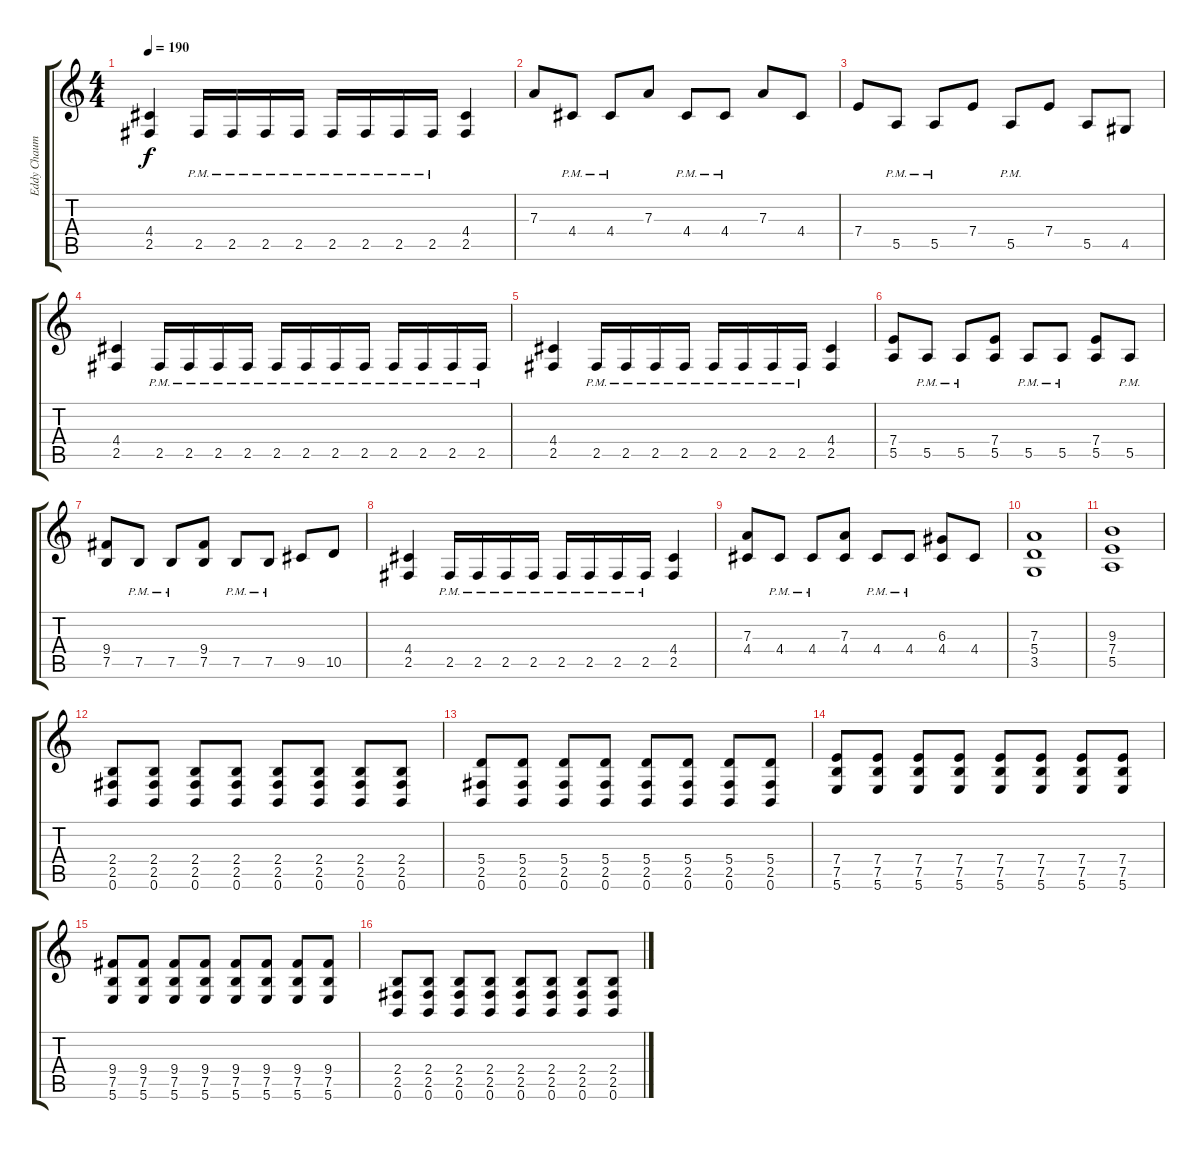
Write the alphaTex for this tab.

\track ("Eddy Chaumulot (Rythm)" "Eddy Chaum") {instrument distortionguitar}
\staff {score tabs}
\tuning (B3 Gb3 D3 A2 E2 B1) {hide}
\ts (4 4)
\tempo 190
\clef g2
\ks c
(4.4 2.5).4{dy f} 2.5{pm}.16 2.5{pm}.16 2.5{pm}.16 2.5{pm}.16 2.5{pm}.16 2.5{pm}.16 2.5{pm}.16 2.5{pm}.16 (4.4 2.5).4 |
7.3.8 4.4{pm}.8 4.4{pm}.8 7.3.8 4.4{pm}.8 4.4{pm}.8 7.3.8 4.4.8 |
7.4.8 5.5{pm}.8 5.5{pm}.8 7.4.8 5.5{pm}.8 7.4.8 5.5.8 4.5.8 |
(4.4 2.5).4 2.5{pm}.16 2.5{pm}.16 2.5{pm}.16 2.5{pm}.16 2.5{pm}.16 2.5{pm}.16 2.5{pm}.16 2.5{pm}.16 2.5{pm}.16 2.5{pm}.16 2.5{pm}.16 2.5{pm}.16 |
(4.4 2.5).4 2.5{pm}.16 2.5{pm}.16 2.5{pm}.16 2.5{pm}.16 2.5{pm}.16 2.5{pm}.16 2.5{pm}.16 2.5{pm}.16 (4.4 2.5).4 |
(7.4 5.5).8 5.5{pm}.8 5.5{pm}.8 (7.4 5.5).8 5.5{pm}.8 5.5{pm}.8 (7.4 5.5).8 5.5{pm}.8 |
(9.4 7.5).8 7.5{pm}.8 7.5{pm}.8 (9.4 7.5).8 7.5{pm}.8 7.5{pm}.8 9.5.8 10.5.8 |
(4.4 2.5).4 2.5{pm}.16 2.5{pm}.16 2.5{pm}.16 2.5{pm}.16 2.5{pm}.16 2.5{pm}.16 2.5{pm}.16 2.5{pm}.16 (4.4 2.5).4 |
(7.3 4.4).8 4.4{pm}.8 4.4{pm}.8 (7.3 4.4).8 4.4{pm}.8 4.4{pm}.8 (6.3 4.4).8 4.4.8 |
(7.3 5.4 3.5).1 |
(9.3 7.4 5.5).1 |
(2.4 2.5 0.6).8 (2.4 2.5 0.6).8 (2.4 2.5 0.6).8 (2.4 2.5 0.6).8 (2.4 2.5 0.6).8 (2.4 2.5 0.6).8 (2.4 2.5 0.6).8 (2.4 2.5 0.6).8 |
(5.4 2.5 0.6).8 (5.4 2.5 0.6).8 (5.4 2.5 0.6).8 (5.4 2.5 0.6).8 (5.4 2.5 0.6).8 (5.4 2.5 0.6).8 (5.4 2.5 0.6).8 (5.4 2.5 0.6).8 |
(7.4 7.5 5.6).8 (7.4 7.5 5.6).8 (7.4 7.5 5.6).8 (7.4 7.5 5.6).8 (7.4 7.5 5.6).8 (7.4 7.5 5.6).8 (7.4 7.5 5.6).8 (7.4 7.5 5.6).8 |
(9.4 7.5 5.6).8 (9.4 7.5 5.6).8 (9.4 7.5 5.6).8 (9.4 7.5 5.6).8 (9.4 7.5 5.6).8 (9.4 7.5 5.6).8 (9.4 7.5 5.6).8 (9.4 7.5 5.6).8 |
(2.4 2.5 0.6).8 (2.4 2.5 0.6).8 (2.4 2.5 0.6).8 (2.4 2.5 0.6).8 (2.4 2.5 0.6).8 (2.4 2.5 0.6).8 (2.4 2.5 0.6).8 (2.4 2.5 0.6).8
